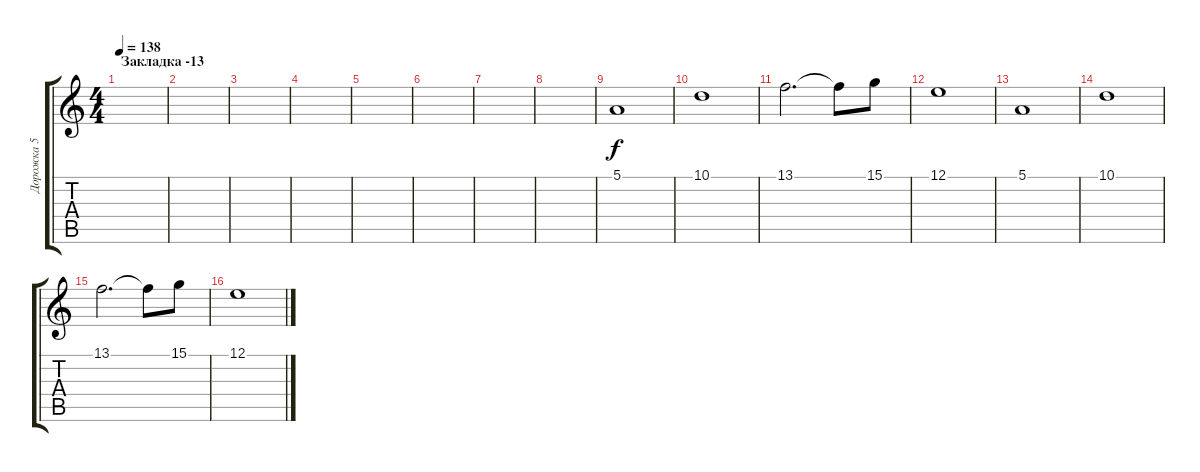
\track ("Дорожка 5" "Дорожка 5") {instrument pad4choir}
\staff {score tabs}
\tuning (E4 B3 G3 D3 A2 E2) {hide}
\ts (4 4)
\section ("" "Закладка -13")
\tempo 138
\clef g2
\ks c
|
|
|
|
|
|
|
|
5.1.1 |
10.1.1 |
13.1.2{d} 13.1{t}.8 15.1.8 |
12.1.1 |
5.1.1 |
10.1.1 |
13.1.2{d} 13.1{t}.8 15.1.8 |
12.1.1
